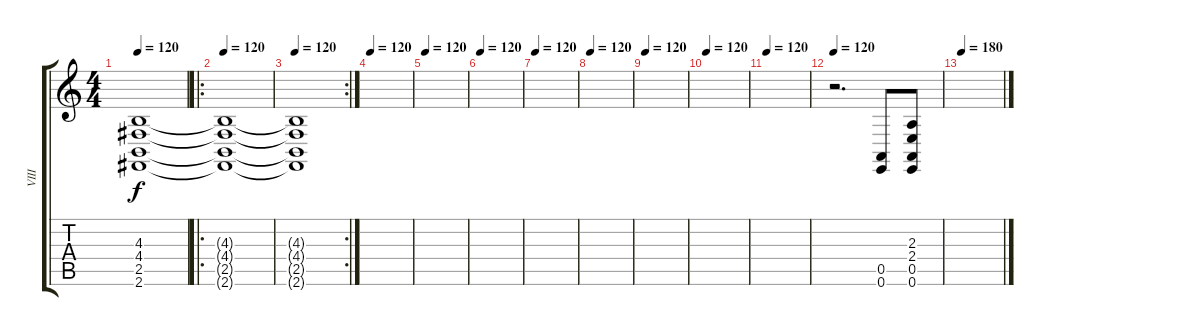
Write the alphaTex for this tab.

\track ("VIII" "VIII") {instrument choiraahs}
\staff {score tabs}
\tuning (E4 B3 G3 D3 A2 E2) {hide}
\ts (4 4)
\tempo 120
\clef g2
\ks c
(4.3{t} 4.4{t} 2.5{t} 2.6{t}).1{dy f} |
\ro
\tempo 120
(4.3{t} 4.4{t} 2.5{t} 2.6{t}).1{volume 0} |
\rc 2
\tempo 120
(4.3{t} 4.4{t} 2.5{t} 2.6{t}).1 |
\tempo 120
|
\tempo 120
|
\tempo 120
|
\tempo 120
|
\tempo 120
|
\tempo 120
|
\tempo 120
|
\tempo 120
|
\tempo 120
r.2{d} (0.5 0.6).8{instrument timpani} (2.3 2.4 0.5 0.6).8{instrument timpani} |
\tempo 180
